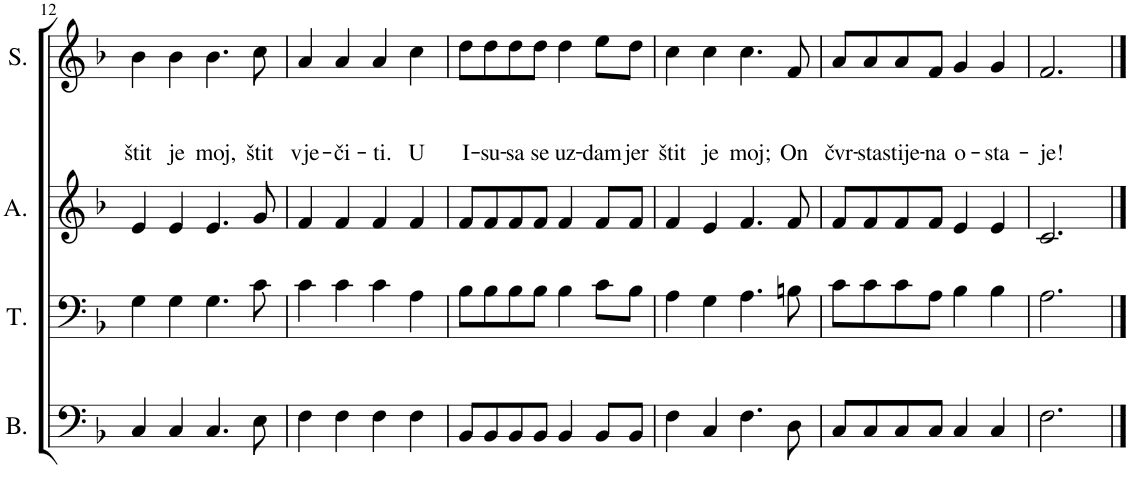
**kern	**kern	**kern	**kern	**text	**text	**text
*part4	*part3	*part2	*part1	*part1	*part1	*part1
*staff4	*staff3	*staff2	*staff1	*staff1	*staff1	*staff1
*I"Bass	*I"Tenor	*I"Alto	*I"Soprano	*	*	*
*I'B.	*I'T.	*I'A.	*I'S.	*	*	*
!!LO:PB:g=z
*clefF4	*clefF4	*clefG2	*clefG2	*	*	*
*k[b-]	*k[b-]	*k[b-]	*k[b-]	*	*	*
*M4/4	*M4/4	*M4/4	*M4/4	*	*	*
=12	=12	=12	=12	=12	=12	=12
!	!	!	!	!	!	!LO:LY:b
4C/	4G\	4e/	4b-\	.	.	štit
!	!	!	!	!	!	!LO:LY:b
4C/	4G\	4e/	4b-\	.	.	je
!	!	!	!	!	!	!LO:LY:b
4.C/	4.G\	4.e/	4.b-\	.	.	moj,
!	!	!	!	!	!	!LO:LY:b
8E\	8c\	8g/	8cc\	.	.	štit
=13	=13	=13	=13	=13	=13	=13
!	!	!	!	!	!	!LO:LY:b
4F\	4c\	4f/	4a/	.	.	vje-
!	!	!	!	!	!	!LO:LY:b
4F\	4c\	4f/	4a/	.	.	-či-
!	!	!	!	!	!	!LO:LY:b
4F\	4c\	4f/	4a/	.	.	-ti.
!	!	!	!	!	!	!LO:LY:b
4F\	4A\	4f/	4cc\	.	.	U
=14	=14	=14	=14	=14	=14	=14
!	!	!	!	!	!	!LO:LY:b
8BB-/L	8B-\L	8f/L	8dd\L	.	.	I-
!	!	!	!	!	!	!LO:LY:b
8BB-/	8B-\	8f/	8dd\	.	.	-su-
!	!	!	!	!	!	!LO:LY:b
8BB-/	8B-\	8f/	8dd\	.	.	-sa
!	!	!	!	!	!	!LO:LY:b
8BB-/J	8B-\J	8f/J	8dd\J	.	.	se
!	!	!	!	!	!	!LO:LY:b
4BB-/	4B-\	4f/	4dd\	.	.	uz-
!	!	!	!	!	!	!LO:LY:b
8BB-/L	8c\L	8f/L	8ee\L	.	.	-dam
!	!	!	!	!	!	!LO:LY:b
8BB-/J	8B-\J	8f/J	8dd\J	.	.	jer
=15	=15	=15	=15	=15	=15	=15
!	!	!	!	!	!	!LO:LY:b
4F\	4A\	4f/	4cc\	.	.	štit
!	!	!	!	!	!	!LO:LY:b
4C/	4G\	4e/	4cc\	.	.	je
!	!	!	!	!	!	!LO:LY:b
4.F\	4.A\	4.f/	4.cc\	.	.	moj;
!	!	!	!	!	!	!LO:LY:b
8D\	8Bn\	8f/	8f/	.	.	On
=16	=16	=16	=16	=16	=16	=16
!	!	!	!	!	!	!LO:LY:b
8C/L	8c\L	8f/L	8a/L	.	.	čvr-
!	!	!	!	!	!	!LO:LY:b
8C/	8c\	8f/	8a/	.	.	-sta
!	!	!	!	!	!	!LO:LY:b
8C/	8c\	8f/	8a/	.	.	stije-
!	!	!	!	!	!	!LO:LY:b
8C/J	8A\J	8f/J	8f/J	.	.	-na
!	!	!	!	!	!	!LO:LY:b
4C/	4B-\	4e/	4g/	.	.	o-
!	!	!	!	!	!	!LO:LY:b
4C/	4B-\	4e/	4g/	.	.	-sta-
=17	=17	=17	=17	=17	=17	=17
!	!	!	!	!	!	!LO:LY:b
2.F\	2.A\	2.c/	2.f/	.	.	-je!
==	==	==	==	==	==	==
*-	*-	*-	*-	*-	*-	*-
